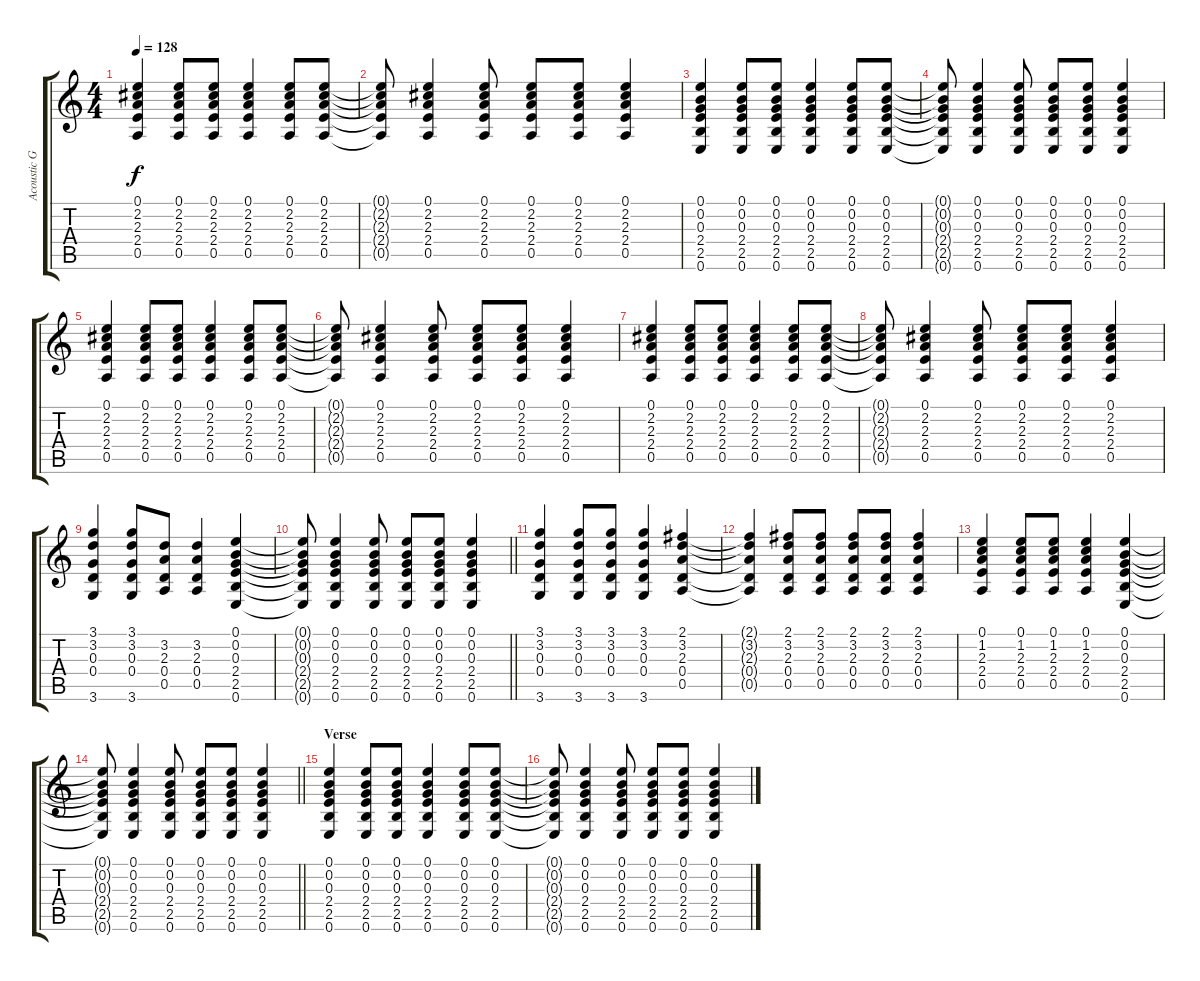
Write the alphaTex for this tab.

\track ("Acoustic Guitar" "Acoustic G") {instrument acousticguitarsteel}
\staff {score tabs}
\tuning (E4 B3 G3 D3 A2 E2) {hide}
\ts (4 4)
\tempo 128
\clef g2
\ks c
(0.1 2.2 2.3 2.4 0.5).4{dy f} (0.1 2.2 2.3 2.4 0.5).8 (0.1 2.2 2.3 2.4 0.5).8 (0.1 2.2 2.3 2.4 0.5).4 (0.1 2.2 2.3 2.4 0.5).8 (0.1 2.2 2.3 2.4 0.5).8 |
(0.1{t} 2.2{t} 2.3{t} 2.4{t} 0.5{t}).8 (0.1 2.2 2.3 2.4 0.5).4 (0.1 2.2 2.3 2.4 0.5).8 (0.1 2.2 2.3 2.4 0.5).8 (0.1 2.2 2.3 2.4 0.5).8 (0.1 2.2 2.3 2.4 0.5).4 |
(0.1 0.2 0.3 2.4 2.5 0.6).4 (0.1 0.2 0.3 2.4 2.5 0.6).8 (0.1 0.2 0.3 2.4 2.5 0.6).8 (0.1 0.2 0.3 2.4 2.5 0.6).4 (0.1 0.2 0.3 2.4 2.5 0.6).8 (0.1 0.2 0.3 2.4 2.5 0.6).8 |
(0.1{t} 0.2{t} 0.3{t} 2.4{t} 2.5{t} 0.6{t}).8 (0.1 0.2 0.3 2.4 2.5 0.6).4 (0.1 0.2 0.3 2.4 2.5 0.6).8 (0.1 0.2 0.3 2.4 2.5 0.6).8 (0.1 0.2 0.3 2.4 2.5 0.6).8 (0.1 0.2 0.3 2.4 2.5 0.6).4 |
(0.1 2.2 2.3 2.4 0.5).4 (0.1 2.2 2.3 2.4 0.5).8 (0.1 2.2 2.3 2.4 0.5).8 (0.1 2.2 2.3 2.4 0.5).4 (0.1 2.2 2.3 2.4 0.5).8 (0.1 2.2 2.3 2.4 0.5).8 |
(0.1{t} 2.2{t} 2.3{t} 2.4{t} 0.5{t}).8 (0.1 2.2 2.3 2.4 0.5).4 (0.1 2.2 2.3 2.4 0.5).8 (0.1 2.2 2.3 2.4 0.5).8 (0.1 2.2 2.3 2.4 0.5).8 (0.1 2.2 2.3 2.4 0.5).4 |
(0.1 2.2 2.3 2.4 0.5).4 (0.1 2.2 2.3 2.4 0.5).8 (0.1 2.2 2.3 2.4 0.5).8 (0.1 2.2 2.3 2.4 0.5).4 (0.1 2.2 2.3 2.4 0.5).8 (0.1 2.2 2.3 2.4 0.5).8 |
(0.1{t} 2.2{t} 2.3{t} 2.4{t} 0.5{t}).8 (0.1 2.2 2.3 2.4 0.5).4 (0.1 2.2 2.3 2.4 0.5).8 (0.1 2.2 2.3 2.4 0.5).8 (0.1 2.2 2.3 2.4 0.5).8 (0.1 2.2 2.3 2.4 0.5).4 |
(3.1 3.2 0.3 0.4 3.6).4 (3.1 3.2 0.3 0.4 3.6).8 (3.2 2.3 0.4 0.5).8 (3.2 2.3 0.4 0.5).4 (0.1 0.2 0.3 2.4 2.5 0.6).4 |
\barLineRight lightlight
(0.1{t} 0.2{t} 0.3{t} 2.4{t} 2.5{t} 0.6{t}).8 (0.1 0.2 0.3 2.4 2.5 0.6).4 (0.1 0.2 0.3 2.4 2.5 0.6).8 (0.1 0.2 0.3 2.4 2.5 0.6).8 (0.1 0.2 0.3 2.4 2.5 0.6).8 (0.1 0.2 0.3 2.4 2.5 0.6).4 |
(3.1 3.2 0.3 0.4 3.6).4 (3.1 3.2 0.3 0.4 3.6).8 (3.1 3.2 0.3 0.4 3.6).8 (3.1 3.2 0.3 0.4 3.6).4 (2.1 3.2 2.3 0.4 0.5).4 |
(2.1{t} 3.2{t} 2.3{t} 0.4{t} 0.5{t}).4 (2.1 3.2 2.3 0.4 0.5).8 (2.1 3.2 2.3 0.4 0.5).8 (2.1 3.2 2.3 0.4 0.5).8 (2.1 3.2 2.3 0.4 0.5).8 (2.1 3.2 2.3 0.4 0.5).4 |
(0.1 1.2 2.3 2.4 0.5).4 (0.1 1.2 2.3 2.4 0.5).8 (0.1 1.2 2.3 2.4 0.5).8 (0.1 1.2 2.3 2.4 0.5).4 (0.1 0.2 0.3 2.4 2.5 0.6).4 |
\barLineRight lightlight
(0.1{t} 0.2{t} 0.3{t} 2.4{t} 2.5{t} 0.6{t}).8 (0.1 0.2 0.3 2.4 2.5 0.6).4 (0.1 0.2 0.3 2.4 2.5 0.6).8 (0.1 0.2 0.3 2.4 2.5 0.6).8 (0.1 0.2 0.3 2.4 2.5 0.6).8 (0.1 0.2 0.3 2.4 2.5 0.6).4 |
\section ("" "Verse")
(0.1 0.2 0.3 2.4 2.5 0.6).4 (0.1 0.2 0.3 2.4 2.5 0.6).8 (0.1 0.2 0.3 2.4 2.5 0.6).8 (0.1 0.2 0.3 2.4 2.5 0.6).4 (0.1 0.2 0.3 2.4 2.5 0.6).8 (0.1 0.2 0.3 2.4 2.5 0.6).8 |
(0.1{t} 0.2{t} 0.3{t} 2.4{t} 2.5{t} 0.6{t}).8 (0.1 0.2 0.3 2.4 2.5 0.6).4 (0.1 0.2 0.3 2.4 2.5 0.6).8 (0.1 0.2 0.3 2.4 2.5 0.6).8 (0.1 0.2 0.3 2.4 2.5 0.6).8 (0.1 0.2 0.3 2.4 2.5 0.6).4
